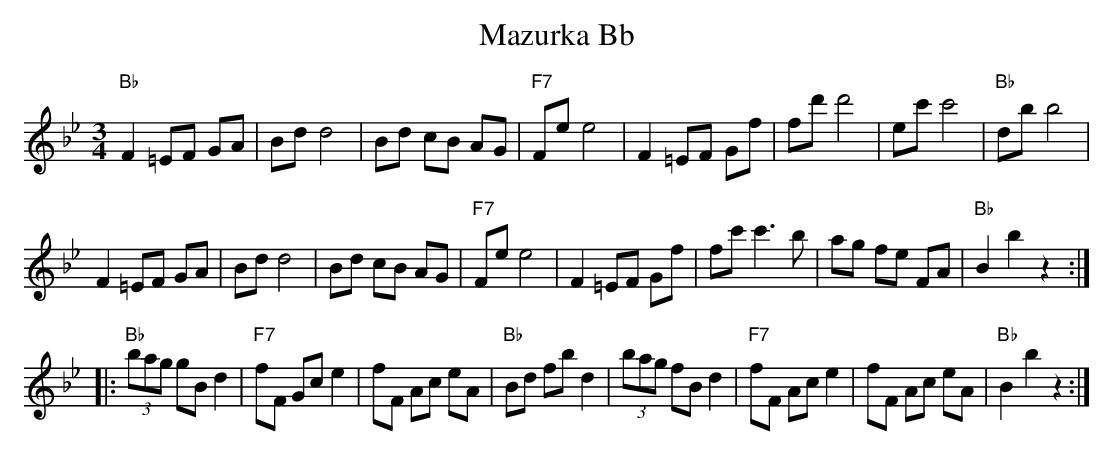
X:1
T: Mazurka Bb
M:3/4
L:1/8
K:Bb
"Bb"F2 =EF GA | Bd d4 | Bd cB AG | "F7"Fe e4 | F2 =EF Gf | fd' d'4 | ec' c'4 | "Bb"db b4 |
F2 =EF GA | Bd d4 | Bd cB AG | "F7"Fe e4 | F2 =EF Gf | fc' c'3b | ag fe FA | "Bb"B2b2z2 ::
"Bb"(3bag gB d2 | "F7"fF Gc e2 | fF Ac eA | "Bb"Bd fb d2 | (3bag fB d2 | "F7"fF Ac e2 | fF Ac eA | "Bb"B2b2z2 :|
